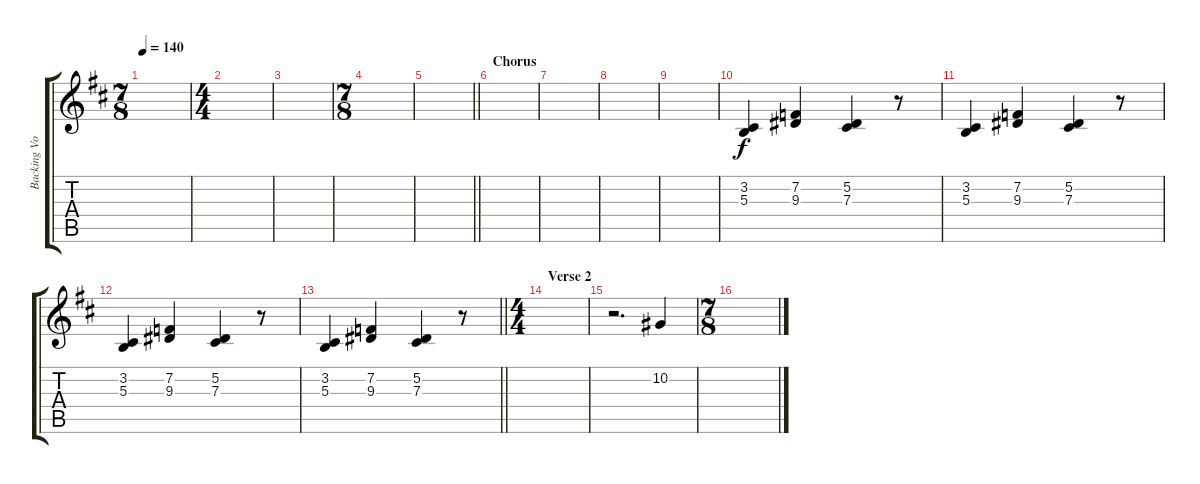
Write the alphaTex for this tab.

\track ("Backing Vocals" "Backing Vo") {instrument lead2sawtooth}
\staff {score tabs}
\tuning (Eb4 Bb3 Gb3 Db3 Ab2 Eb2) {hide}
\ts (7 8)
\tempo 140
\clef g2
\ks d
|
\ts (4 4)
|
|
\ts (7 8)
|
\barLineRight lightlight
|
\section ("" "Chorus")
|
|
|
|
(3.2 5.3).4{dy f} (7.2 9.3).4 (5.2 7.3).4 r.8 |
(3.2 5.3).4 (7.2 9.3).4 (5.2 7.3).4 r.8 |
(3.2 5.3).4 (7.2 9.3).4 (5.2 7.3).4 r.8 |
\barLineRight lightlight
(3.2 5.3).4 (7.2 9.3).4 (5.2 7.3).4 r.8 |
\ts (4 4)
\section ("" "Verse 2")
|
r.2{d} 10.2.4 |
\ts (7 8)
